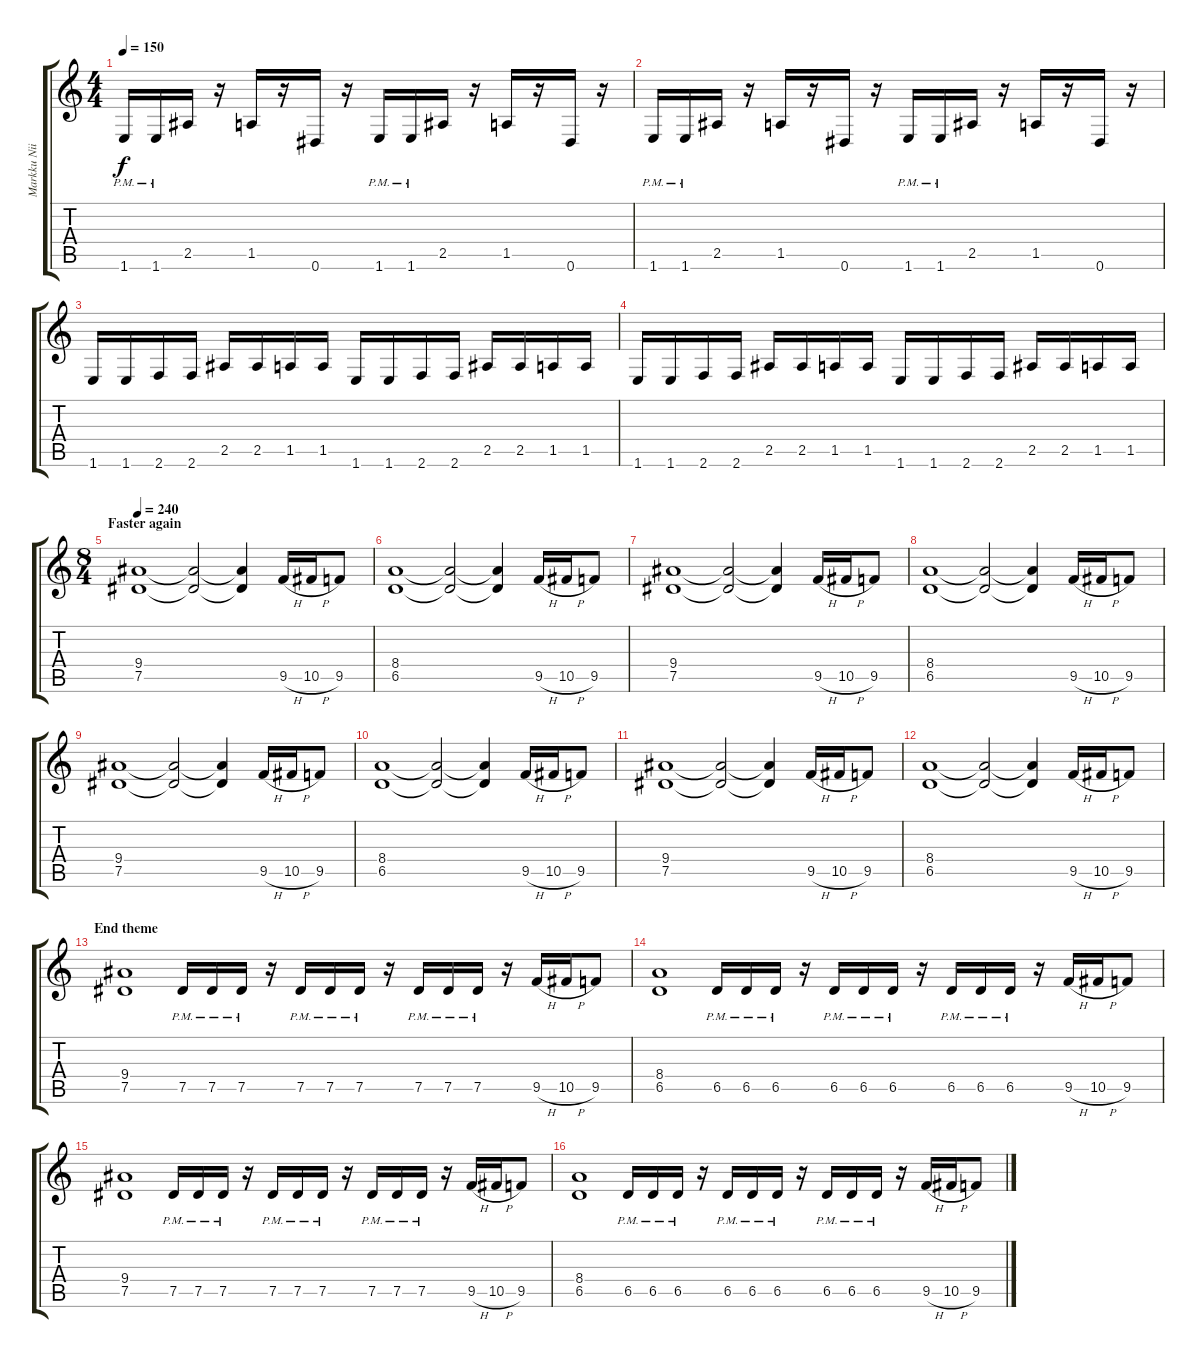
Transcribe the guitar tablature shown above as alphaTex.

\track ("Markku Niiranen" "Markku Nii") {instrument distortionguitar}
\staff {score tabs}
\tuning (Eb4 Bb3 Gb3 Db3 Ab2 Eb2) {hide}
\ts (4 4)
\tempo 150
\clef g2
\ks c
1.6{pm}.16{dy f} 1.6{pm}.16 2.5.16 r.16 1.5.16 r.16 0.6.16 r.16 1.6{pm}.16 1.6{pm}.16 2.5.16 r.16 1.5.16 r.16 0.6.16 r.16 |
1.6{pm}.16 1.6{pm}.16 2.5.16 r.16 1.5.16 r.16 0.6.16 r.16 1.6{pm}.16 1.6{pm}.16 2.5.16 r.16 1.5.16 r.16 0.6.16 r.16 |
1.6.16 1.6.16 2.6.16 2.6.16 2.5.16 2.5.16 1.5.16 1.5.16 1.6.16 1.6.16 2.6.16 2.6.16 2.5.16 2.5.16 1.5.16 1.5.16 |
1.6.16 1.6.16 2.6.16 2.6.16 2.5.16 2.5.16 1.5.16 1.5.16 1.6.16 1.6.16 2.6.16 2.6.16 2.5.16 2.5.16 1.5.16 1.5.16 |
\ts (8 4)
\section ("" "Faster again")
\tempo 240
(9.4 7.5).1 (9.4{t} 7.5{t}).2 (9.4{t} 7.5{t}).4 9.5{h}.16 10.5{h}.16 9.5.8 |
(8.4 6.5).1 (8.4{t} 6.5{t}).2 (8.4{t} 6.5{t}).4 9.5{h}.16 10.5{h}.16 9.5.8 |
(9.4 7.5).1 (9.4{t} 7.5{t}).2 (9.4{t} 7.5{t}).4 9.5{h}.16 10.5{h}.16 9.5.8 |
(8.4 6.5).1 (8.4{t} 6.5{t}).2 (8.4{t} 6.5{t}).4 9.5{h}.16 10.5{h}.16 9.5.8 |
(9.4 7.5).1 (9.4{t} 7.5{t}).2 (9.4{t} 7.5{t}).4 9.5{h}.16 10.5{h}.16 9.5.8 |
(8.4 6.5).1 (8.4{t} 6.5{t}).2 (8.4{t} 6.5{t}).4 9.5{h}.16 10.5{h}.16 9.5.8 |
(9.4 7.5).1 (9.4{t} 7.5{t}).2 (9.4{t} 7.5{t}).4 9.5{h}.16 10.5{h}.16 9.5.8 |
(8.4 6.5).1 (8.4{t} 6.5{t}).2 (8.4{t} 6.5{t}).4 9.5{h}.16 10.5{h}.16 9.5.8 |
\section ("" "End theme")
(9.4 7.5).1 7.5{pm}.16 7.5{pm}.16 7.5{pm}.16 r.16 7.5{pm}.16 7.5{pm}.16 7.5{pm}.16 r.16 7.5{pm}.16 7.5{pm}.16 7.5{pm}.16 r.16 9.5{h}.16 10.5{h}.16 9.5.8 |
(8.4 6.5).1 6.5{pm}.16 6.5{pm}.16 6.5{pm}.16 r.16 6.5{pm}.16 6.5{pm}.16 6.5{pm}.16 r.16 6.5{pm}.16 6.5{pm}.16 6.5{pm}.16 r.16 9.5{h}.16 10.5{h}.16 9.5.8 |
(9.4 7.5).1 7.5{pm}.16 7.5{pm}.16 7.5{pm}.16 r.16 7.5{pm}.16 7.5{pm}.16 7.5{pm}.16 r.16 7.5{pm}.16 7.5{pm}.16 7.5{pm}.16 r.16 9.5{h}.16 10.5{h}.16 9.5.8 |
(8.4 6.5).1 6.5{pm}.16 6.5{pm}.16 6.5{pm}.16 r.16 6.5{pm}.16 6.5{pm}.16 6.5{pm}.16 r.16 6.5{pm}.16 6.5{pm}.16 6.5{pm}.16 r.16 9.5{h}.16 10.5{h}.16 9.5.8
